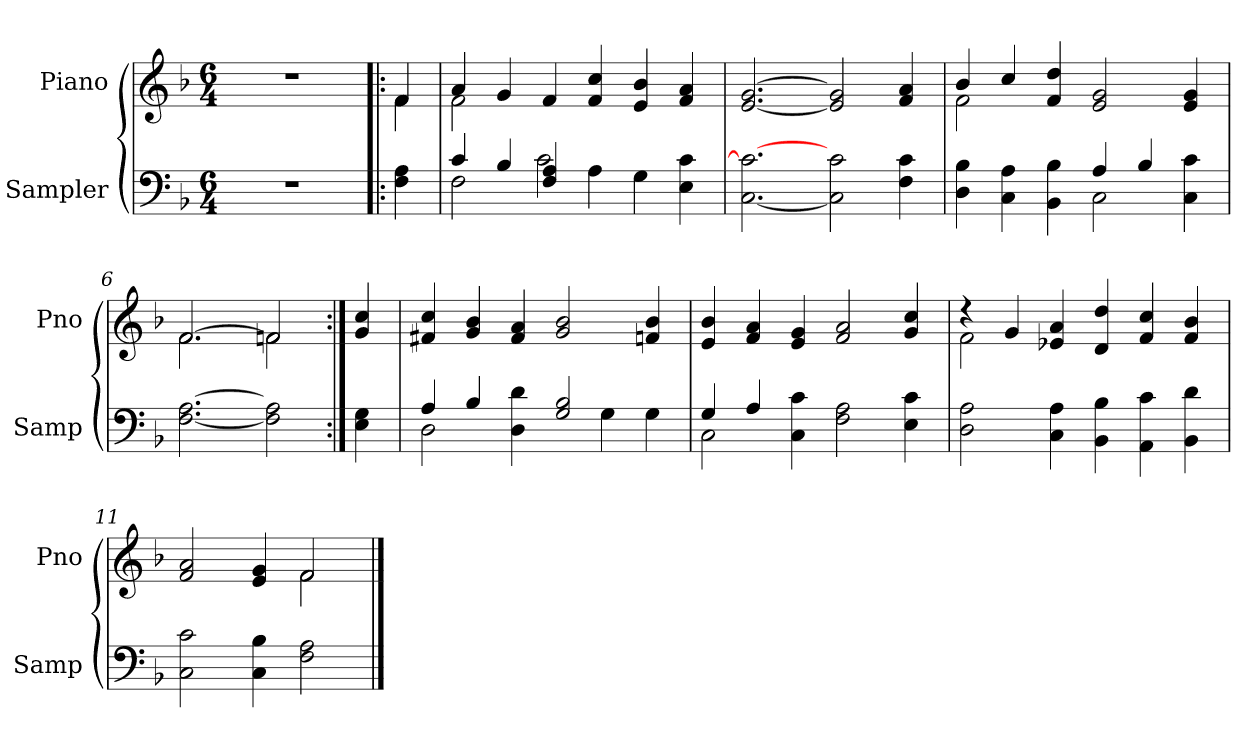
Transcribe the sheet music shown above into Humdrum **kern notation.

**kern	**kern
*part2	*part1
*staff2	*staff1
*I"Sampler	*I"Piano
*I'Samp	*I'Pno
*clefF4	*clefG2
*k[b-]	*k[b-]
*F:	*F:
*M6/4	*M6/4
=1	=1
1.r	1.r
=2!|:	=2!|:
*	*^
4F 4A	4f/	4f
=3	=3	=3
*^	*	*
4c/	2F	4a/	2f
4B-/	.	4g/	.
4F 4A	2c	4f	1ryy
4A\	.	4f 4cc	.
4G\	2ryy	4e 4b-	.
4E 4c	.	4f 4a	.
*v	*v	*	*
*	*v	*v
=4	=4
[2.C 2.c_	[2.e [2.g
2C] 2c	2e] 2g]
4F 4c	4f 4a
=5	=5
*^	*^
4D 4B-	2.ryy	4b-/	2f
4C 4A	.	4cc/	.
4BB- 4B-	.	4f 4dd	1ryy
4A/	2C	2e 2g	.
4B-/	.	.	.
4C 4c	4ryy	4e 4g	.
*v	*v	*	*
=6	=6	=6
[2.F [2.A	[2.f/	2.f
2F] 2A]	2fn/]	2fn
*	*v	*v
=7:|!	=7:|!
4E 4G	4g 4cc
=8	=8
*^	*
4A/	2D	4f#X 4cc
4B-/	.	4g 4b-
4D 4d	2ryy	4f# 4a
2G 2B-	.	2g 2b-
.	4G	.
4G\	4ryy	4fn 4b-
=9	=9	=9
4G/	2C	4e 4b-
4A/	.	4f 4a
4C 4c	1ryy	4e 4g
2F 2A	.	2f 2a
4E 4c	.	4g 4cc
*v	*v	*
=10	=10
*	*^
2D 2A	4r	2f
.	4g/	.
4C 4A	4e-X 4a	1ryy
4BB- 4B-	4d 4dd	.
4AA 4c	4f 4cc	.
4BB- 4d	4f 4b-	.
=11	=11	=11
2C 2c	2f 2a	2.ryy
4C 4B-	4e 4g	.
2F 2A	2f/	2f
*	*v	*v
==	==
*-	*-
